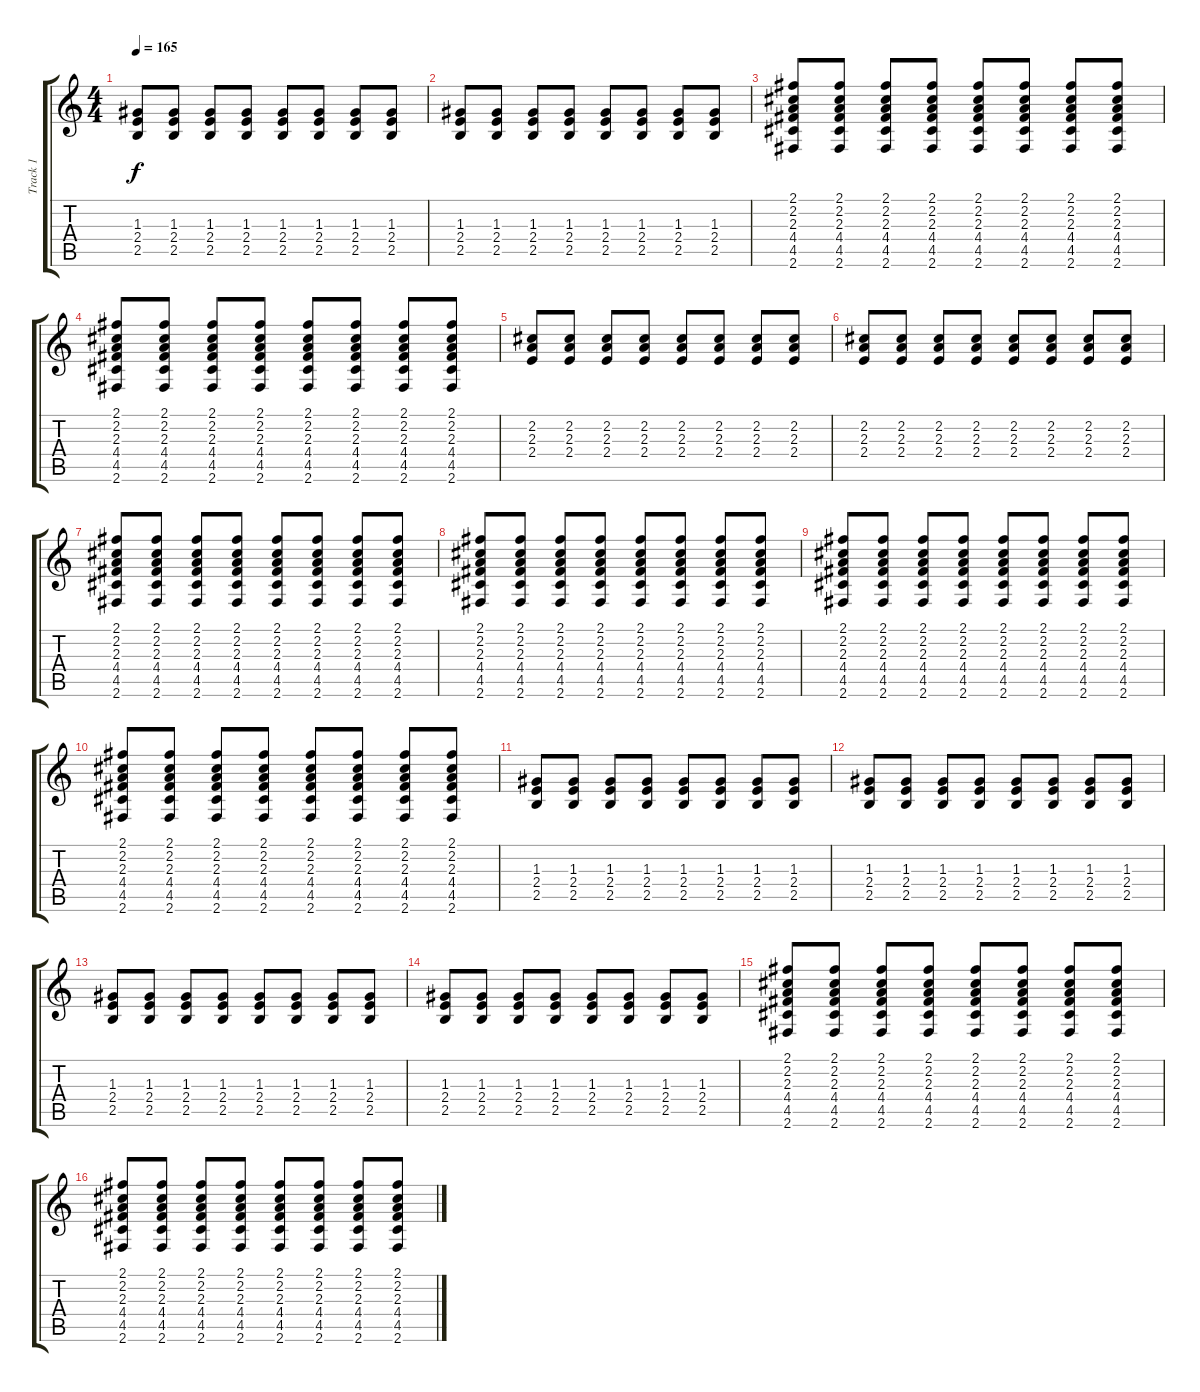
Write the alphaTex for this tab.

\track ("Track 1" "Track 1") {instrument acousticguitarsteel}
\staff {score tabs}
\tuning (E4 B3 G3 D3 A2 E2) {hide}
\ts (4 4)
\tempo 165
\clef g2
\ks c
(1.3 2.4 2.5).8{dy f} (1.3 2.4 2.5).8 (1.3 2.4 2.5).8 (1.3 2.4 2.5).8 (1.3 2.4 2.5).8 (1.3 2.4 2.5).8 (1.3 2.4 2.5).8 (1.3 2.4 2.5).8 |
(1.3 2.4 2.5).8 (1.3 2.4 2.5).8 (1.3 2.4 2.5).8 (1.3 2.4 2.5).8 (1.3 2.4 2.5).8 (1.3 2.4 2.5).8 (1.3 2.4 2.5).8 (1.3 2.4 2.5).8 |
(2.1 2.2 2.3 4.4 4.5 2.6).8 (2.1 2.2 2.3 4.4 4.5 2.6).8 (2.1 2.2 2.3 4.4 4.5 2.6).8 (2.1 2.2 2.3 4.4 4.5 2.6).8 (2.1 2.2 2.3 4.4 4.5 2.6).8 (2.1 2.2 2.3 4.4 4.5 2.6).8 (2.1 2.2 2.3 4.4 4.5 2.6).8 (2.1 2.2 2.3 4.4 4.5 2.6).8 |
(2.1 2.2 2.3 4.4 4.5 2.6).8 (2.1 2.2 2.3 4.4 4.5 2.6).8 (2.1 2.2 2.3 4.4 4.5 2.6).8 (2.1 2.2 2.3 4.4 4.5 2.6).8 (2.1 2.2 2.3 4.4 4.5 2.6).8 (2.1 2.2 2.3 4.4 4.5 2.6).8 (2.1 2.2 2.3 4.4 4.5 2.6).8 (2.1 2.2 2.3 4.4 4.5 2.6).8 |
(2.2 2.3 2.4).8 (2.2 2.3 2.4).8 (2.2 2.3 2.4).8 (2.2 2.3 2.4).8 (2.2 2.3 2.4).8 (2.2 2.3 2.4).8 (2.2 2.3 2.4).8 (2.2 2.3 2.4).8 |
(2.2 2.3 2.4).8 (2.2 2.3 2.4).8 (2.2 2.3 2.4).8 (2.2 2.3 2.4).8 (2.2 2.3 2.4).8 (2.2 2.3 2.4).8 (2.2 2.3 2.4).8 (2.2 2.3 2.4).8 |
(2.1 2.2 2.3 4.4 4.5 2.6).8 (2.1 2.2 2.3 4.4 4.5 2.6).8 (2.1 2.2 2.3 4.4 4.5 2.6).8 (2.1 2.2 2.3 4.4 4.5 2.6).8 (2.1 2.2 2.3 4.4 4.5 2.6).8 (2.1 2.2 2.3 4.4 4.5 2.6).8 (2.1 2.2 2.3 4.4 4.5 2.6).8 (2.1 2.2 2.3 4.4 4.5 2.6).8 |
(2.1 2.2 2.3 4.4 4.5 2.6).8 (2.1 2.2 2.3 4.4 4.5 2.6).8 (2.1 2.2 2.3 4.4 4.5 2.6).8 (2.1 2.2 2.3 4.4 4.5 2.6).8 (2.1 2.2 2.3 4.4 4.5 2.6).8 (2.1 2.2 2.3 4.4 4.5 2.6).8 (2.1 2.2 2.3 4.4 4.5 2.6).8 (2.1 2.2 2.3 4.4 4.5 2.6).8 |
(2.1 2.2 2.3 4.4 4.5 2.6).8 (2.1 2.2 2.3 4.4 4.5 2.6).8 (2.1 2.2 2.3 4.4 4.5 2.6).8 (2.1 2.2 2.3 4.4 4.5 2.6).8 (2.1 2.2 2.3 4.4 4.5 2.6).8 (2.1 2.2 2.3 4.4 4.5 2.6).8 (2.1 2.2 2.3 4.4 4.5 2.6).8 (2.1 2.2 2.3 4.4 4.5 2.6).8 |
(2.1 2.2 2.3 4.4 4.5 2.6).8 (2.1 2.2 2.3 4.4 4.5 2.6).8 (2.1 2.2 2.3 4.4 4.5 2.6).8 (2.1 2.2 2.3 4.4 4.5 2.6).8 (2.1 2.2 2.3 4.4 4.5 2.6).8 (2.1 2.2 2.3 4.4 4.5 2.6).8 (2.1 2.2 2.3 4.4 4.5 2.6).8 (2.1 2.2 2.3 4.4 4.5 2.6).8 |
(1.3 2.4 2.5).8 (1.3 2.4 2.5).8 (1.3 2.4 2.5).8 (1.3 2.4 2.5).8 (1.3 2.4 2.5).8 (1.3 2.4 2.5).8 (1.3 2.4 2.5).8 (1.3 2.4 2.5).8 |
(1.3 2.4 2.5).8 (1.3 2.4 2.5).8 (1.3 2.4 2.5).8 (1.3 2.4 2.5).8 (1.3 2.4 2.5).8 (1.3 2.4 2.5).8 (1.3 2.4 2.5).8 (1.3 2.4 2.5).8 |
(1.3 2.4 2.5).8 (1.3 2.4 2.5).8 (1.3 2.4 2.5).8 (1.3 2.4 2.5).8 (1.3 2.4 2.5).8 (1.3 2.4 2.5).8 (1.3 2.4 2.5).8 (1.3 2.4 2.5).8 |
(1.3 2.4 2.5).8 (1.3 2.4 2.5).8 (1.3 2.4 2.5).8 (1.3 2.4 2.5).8 (1.3 2.4 2.5).8 (1.3 2.4 2.5).8 (1.3 2.4 2.5).8 (1.3 2.4 2.5).8 |
(2.1 2.2 2.3 4.4 4.5 2.6).8 (2.1 2.2 2.3 4.4 4.5 2.6).8 (2.1 2.2 2.3 4.4 4.5 2.6).8 (2.1 2.2 2.3 4.4 4.5 2.6).8 (2.1 2.2 2.3 4.4 4.5 2.6).8 (2.1 2.2 2.3 4.4 4.5 2.6).8 (2.1 2.2 2.3 4.4 4.5 2.6).8 (2.1 2.2 2.3 4.4 4.5 2.6).8 |
(2.1 2.2 2.3 4.4 4.5 2.6).8 (2.1 2.2 2.3 4.4 4.5 2.6).8 (2.1 2.2 2.3 4.4 4.5 2.6).8 (2.1 2.2 2.3 4.4 4.5 2.6).8 (2.1 2.2 2.3 4.4 4.5 2.6).8 (2.1 2.2 2.3 4.4 4.5 2.6).8 (2.1 2.2 2.3 4.4 4.5 2.6).8 (2.1 2.2 2.3 4.4 4.5 2.6).8
